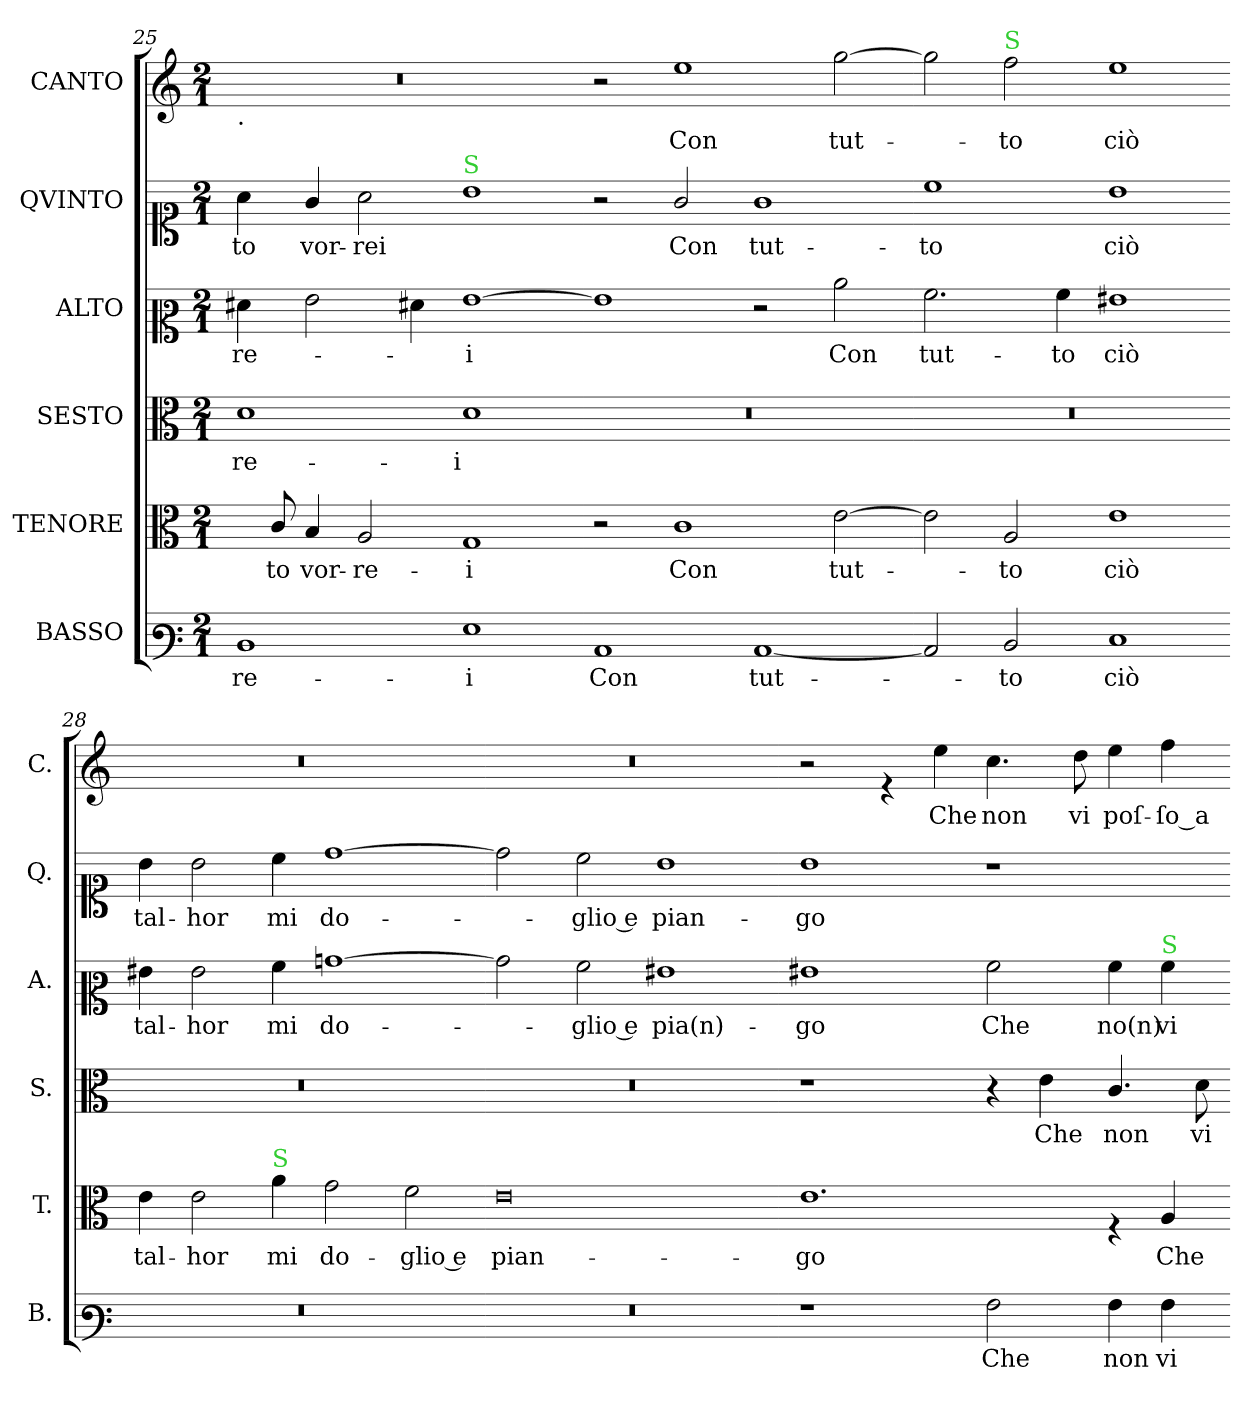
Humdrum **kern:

**kern	**text	**kern	**text	**kern	**text	**kern	**text	**kern	**text	**kern	**text
*part6	*part6	*part5	*part5	*part4	*part4	*part3	*part3	*part2	*part2	*part1	*part1
*staff6	*staff6	*staff5	*staff5	*staff4	*staff4	*staff3	*staff3	*staff2	*staff2	*staff1	*staff1
*I"BASSO	*	*I"TENORE	*	*I"SESTO	*	*I"ALTO	*	*I"QVINTO	*	*I"CANTO	*
*I'B.	*	*I'T.	*	*I'S.	*	*I'A.	*	*I'Q.	*	*I'C.	*
*clefF3	*	*clefC3	*	*clefC3	*	*clefC2	*	*clefC1	*	*clefG2	*
*k[]	*	*k[]	*	*k[]	*	*k[]	*	*k[]	*	*k[]	*
*G:mix	*	*G:mix	*	*G:mix	*	*G:mix	*	*G:mix	*	*G:mix	*
*M2/1	*	*M2/1	*	*M2/1	*	*M2/1	*	*M2/1	*	*M2/1	*
=25	=25	=25	=25	=25	=25	=25	=25	=25	=25	=25	=25
!	!	!	!	!	!	!	!	!	!	!LO:TX:b:t=.	!
1D	-re-	8ryy	.	1d	-re-	4f#X\	-re-	4a\	-to	0r	.
.	.	8c/	-to	.	.	.	.	.	.	.	.
.	.	4B/	vor-	.	.	2g\	.	4g/	vor-	.	.
.	.	2A/	-re-	.	.	.	.	2a\	-rei	.	.
.	.	.	.	.	.	4f#X\	.	.	.	.	.
!	!	!	!	!	!	!	!	!LO:TX:a:color=limegreen:t=S	!	!	!
1G	-i	1G	-i	1d	-i	[1g	-i	1b	.	.	.
=26-	=26-	=26-	=26-	=26-	=26-	=26-	=26-	=26-	=26-	=26-	=26-
1C	Con	2r	.	0r	.	1g]	.	2r	.	2r	.
.	.	1c	Con	.	.	.	.	2g/	Con	1ee	Con
[1C	tut-	.	.	.	.	2r	.	1g	tut-	.	.
.	.	[2e\	tut-	.	.	2cc\	Con	.	.	[2gg\	tut-
=27-	=27-	=27-	=27-	=27-	=27-	=27-	=27-	=27-	=27-	=27-	=27-
2C]	.	2e\]	.	0r	.	2.a\	tut-	1cc	-to	2gg\]	.
!	!	!	!	!	!	!	!	!	!	!LO:TX:a:color=limegreen:t=S	!
2D/	-to	2A/	-to	.	.	.	.	.	.	2ff\	-to
.	.	.	.	.	.	4a\	-to	.	.	.	.
1E	ciò	1e	ciò	.	.	1g#X	ciò	1b	ciò	1ee	ciò
=28-	=28-	=28-	=28-	=28-	=28-	=28-	=28-	=28-	=28-	=28-	=28-
0r	.	4e\	tal-	0r	.	4g#X\	tal-	4b\	tal-	0r	.
.	.	2e\	-hor	.	.	2g#\	-hor	2b\	-hor	.	.
!	!	!LO:TX:a:color=limegreen:t=S	!	!	!	!	!	!	!	!	!
.	.	4a\	mi	.	.	4a\	mi	4cc\	mi	.	.
.	.	2g\	do-	.	.	[1bn	do-	[1dd	do-	.	.
.	.	2f\	glio e	.	.	.	.	.	.	.	.
=29-	=29-	=29-	=29-	=29-	=29-	=29-	=29-	=29-	=29-	=29-	=29-
0r	.	0e	pian-	0r	.	2b]	.	2dd]	.	0r	.
.	.	.	.	.	.	2a\	glio e	2cc\	glio e	.	.
.	.	.	.	.	.	1g#X	pia(n)-	1b	pian-	.	.
=30-	=30-	=30-	=30-	=30-	=30-	=30-	=30-	=30-	=30-	=30-	=30-
1r	.	1.e	-go	1r	.	1g#X	-go	1b	-go	2r	.
.	.	.	.	.	.	.	.	.	.	4re	.
.	.	.	.	.	.	.	.	.	.	4ee\	Che
2A\	Che	.	.	4r	.	2a\	Che	1r	.	4.cc\	non
.	.	.	.	4e\	Che	.	.	.	.	.	.
.	.	.	.	.	.	.	.	.	.	8dd\	vi
4A\	non	4rF	.	4.c/	non	4a\	no(n)	.	.	4ee\	poſ-
!	!	!	!	!	!	!LO:TX:a:color=limegreen:t=S	!	!	!	!	!
4A\	vi	4A/	Che	.	.	4a\	vi	.	.	4ff\	ſo a-
.	.	.	.	8d\	vi	.	.	.	.	.	.
=-	=-	=-	=-	=-	=-	=-	=-	=-	=-	=-	=-
*-	*-	*-	*-	*-	*-	*-	*-	*-	*-	*-	*-
